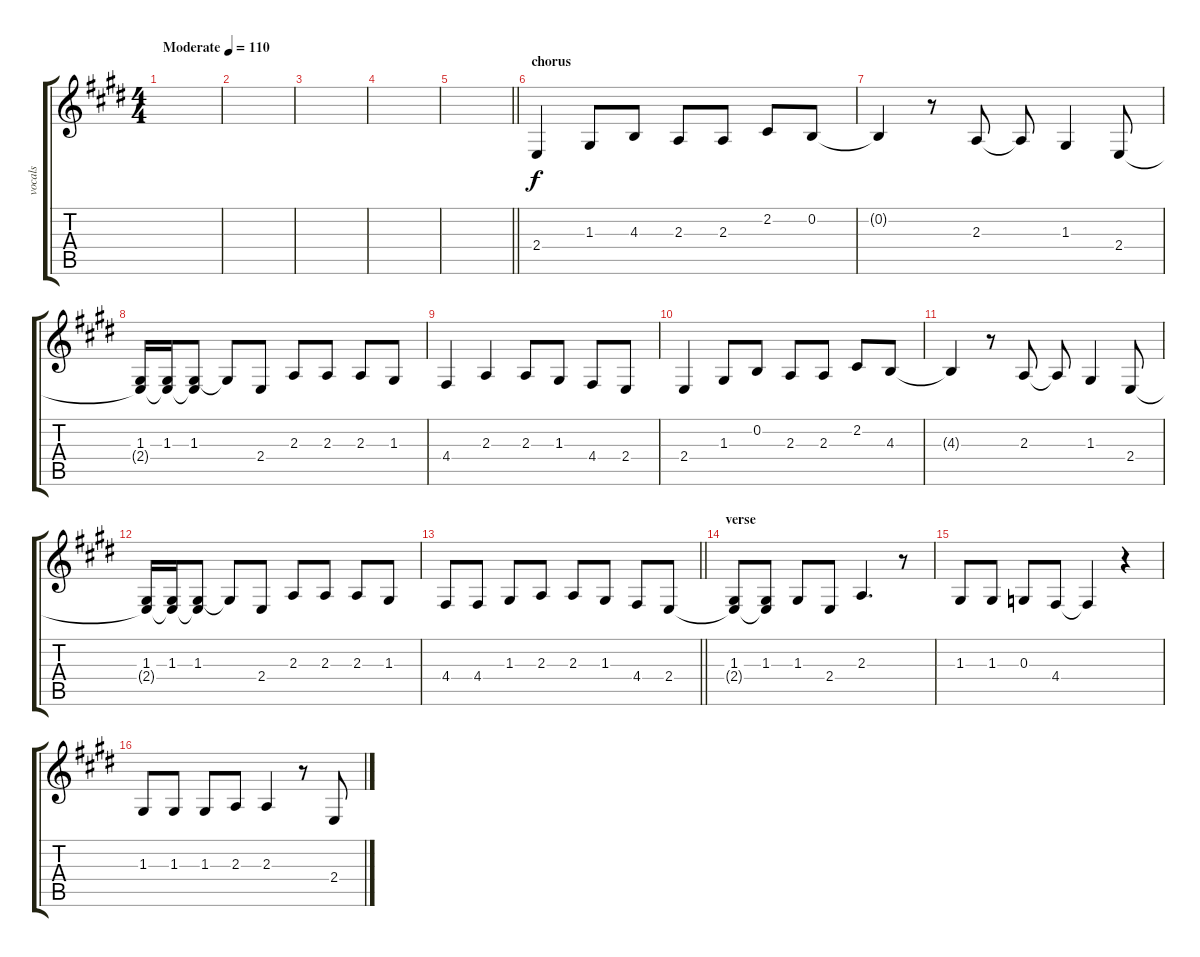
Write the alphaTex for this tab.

\track ("vocals" "vocals") {instrument lead2sawtooth}
\staff {score tabs}
\tuning (E4 B3 G3 D3 A2 E2) {hide}
\ts (4 4)
\tempo (110 "Moderate")
\clef g2
\ks e
|
|
|
|
\barLineRight lightlight
|
\section ("" "chorus")
2.4.4 1.3.8 4.3.8 2.3.8 2.3.8 2.2.8 0.2.8 |
0.2{t}.4 r.8 2.3.8 2.3{t}.8 1.3.4 2.4.8 |
(1.3 2.4{t}).16 (1.3 2.4{t}).16 (1.3 2.4{t}).8 1.3{t}.8 2.4.8 2.3.8 2.3.8 2.3.8 1.3.8 |
4.4.4 2.3.4 2.3.8 1.3.8 4.4.8 2.4.8 |
2.4.4 1.3.8 0.2.8 2.3.8 2.3.8 2.2.8 4.3.8 |
4.3{t}.4 r.8 2.3.8 2.3{t}.8 1.3.4 2.4.8 |
(1.3 2.4{t}).16 (1.3 2.4{t}).16 (1.3 2.4{t}).8 1.3{t}.8 2.4.8 2.3.8 2.3.8 2.3.8 1.3.8 |
\barLineRight lightlight
4.4.8 4.4.8 1.3.8 2.3.8 2.3.8 1.3.8 4.4.8 2.4.8 |
\section ("" "verse")
(1.3 2.4{t}).8 (1.3 2.4{t}).8 1.3.8 2.4.8 2.3.4{d} r.8 |
1.3.8 1.3.8 0.3.8 4.4.8 4.4{t}.4 r.4 |
1.3.8 1.3.8 1.3.8 2.3.8 2.3.4 r.8 2.4.8
